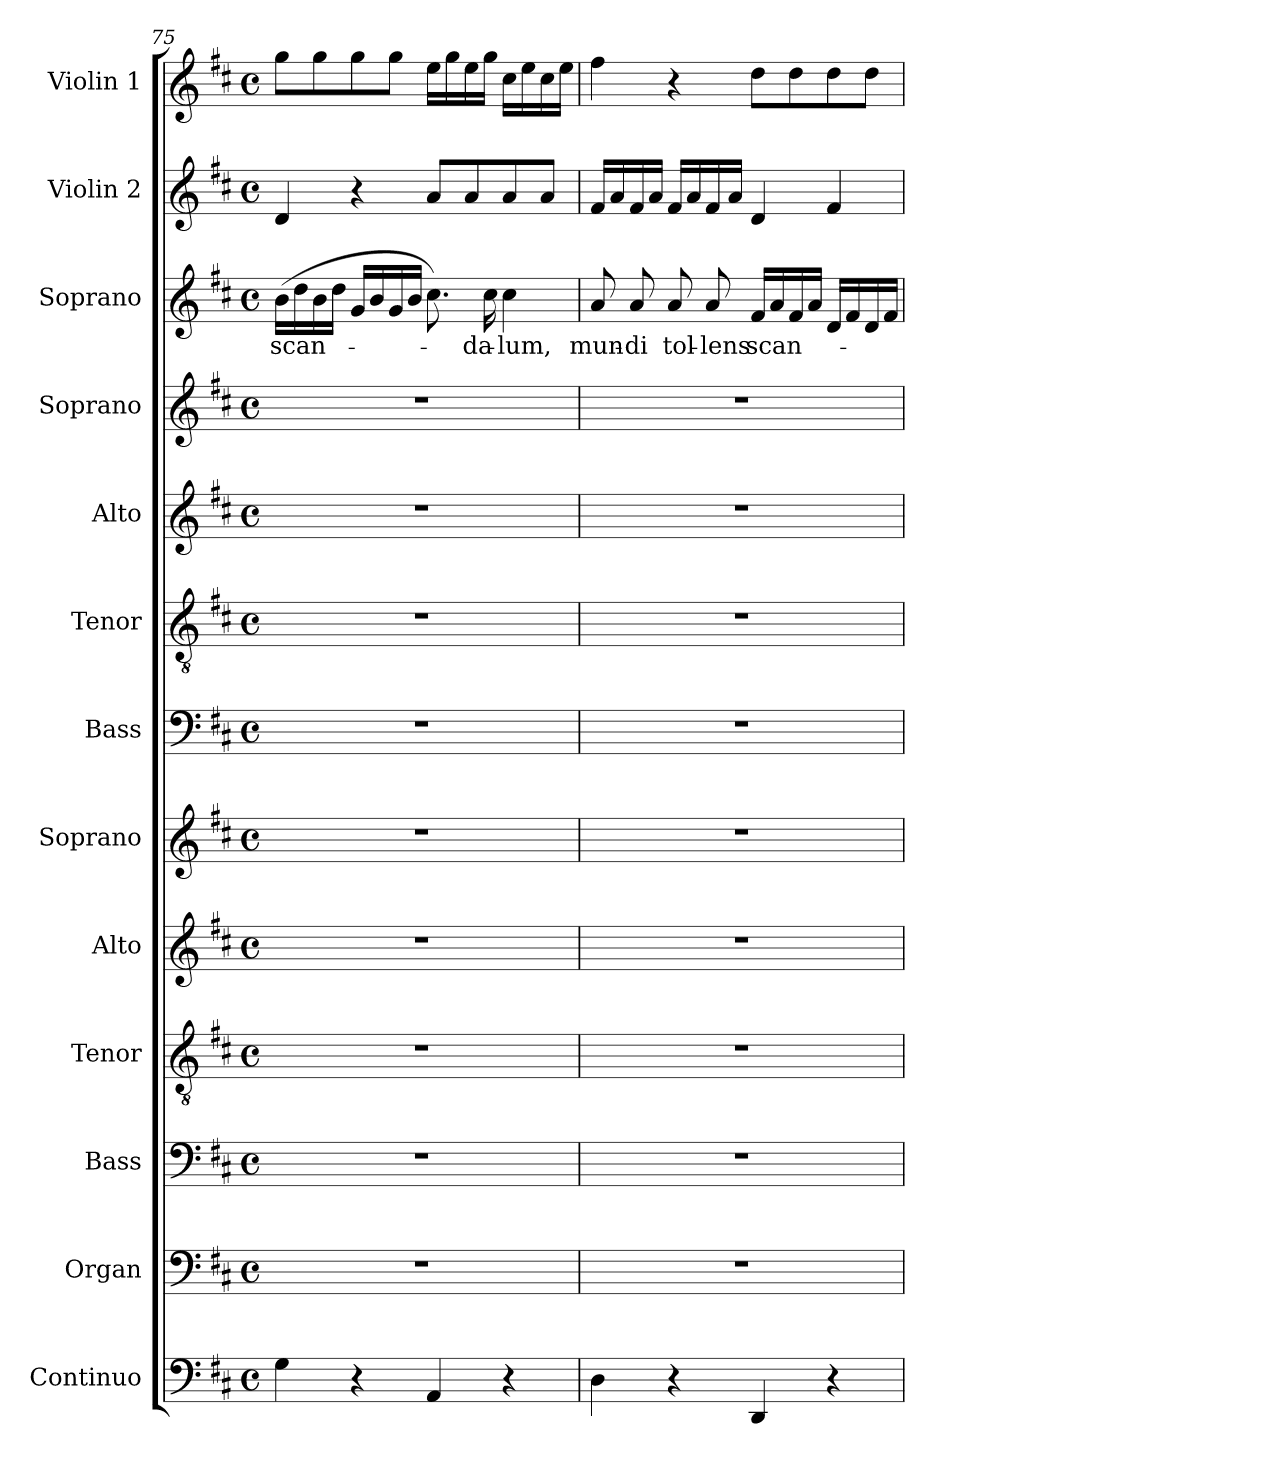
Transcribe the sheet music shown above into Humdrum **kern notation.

**kern	**kern	**kern	**kern	**kern	**kern	**kern	**kern	**kern	**kern	**kern	**text	**kern	**kern
*part13	*part12	*part11	*part10	*part9	*part8	*part7	*part6	*part5	*part4	*part3	*part3	*part2	*part1
*staff13	*staff12	*staff11	*staff10	*staff9	*staff8	*staff7	*staff6	*staff5	*staff4	*staff3	*staff3	*staff2	*staff1
*I"Continuo	*I"Organ	*I"Bass	*I"Tenor	*I"Alto	*I"Soprano	*I"Bass	*I"Tenor	*I"Alto	*I"Soprano	*I"Soprano	*	*I"Violin 2	*I"Violin 1
*I'Cont.	*I'Org.	*I'B.	*I'T.	*I'A.	*I'S.	*I'B.	*I'T.	*I'A.	*I'S.	*I'S.	*	*I'Vln. 2	*I'Vln. 1
*clefF4	*clefF4	*clefF4	*clefGv2	*clefG2	*clefG2	*clefF4	*clefGv2	*clefG2	*clefG2	*clefG2	*	*clefG2	*clefG2
*	*	*	*ITrd7c12	*	*	*	*ITrd7c12	*	*	*	*	*	*
*k[f#c#]	*k[f#c#]	*k[f#c#]	*k[f#c#]	*k[f#c#]	*k[f#c#]	*k[f#c#]	*k[f#c#]	*k[f#c#]	*k[f#c#]	*k[f#c#]	*	*k[f#c#]	*k[f#c#]
*D:	*D:	*D:	*D:	*D:	*D:	*D:	*D:	*D:	*D:	*D:	*	*D:	*D:
*M4/4	*M4/4	*M4/4	*M4/4	*M4/4	*M4/4	*M4/4	*M4/4	*M4/4	*M4/4	*M4/4	*	*M4/4	*M4/4
*met(c)	*met(c)	*met(c)	*met(c)	*met(c)	*met(c)	*met(c)	*met(c)	*met(c)	*met(c)	*met(c)	*	*met(c)	*met(c)
=75	=75	=75	=75	=75	=75	=75	=75	=75	=75	=75	=75	=75	=75
!	!	!	!	!	!	!	!	!	!	!	!LO:LY:b:color=#000000	!	!
4Gi\	1r	1r	1r	1r	1r	1r	1r	1r	1r	(16bi\LL	scan-	4di/	8ggi\L
.	.	.	.	.	.	.	.	.	.	16ddi\	.	.	.
.	.	.	.	.	.	.	.	.	.	16bi\	.	.	8ggi\
.	.	.	.	.	.	.	.	.	.	16ddi\JJ	.	.	.
4r	.	.	.	.	.	.	.	.	.	16gi/LL	.	4r	8ggi\
.	.	.	.	.	.	.	.	.	.	16bi/	.	.	.
.	.	.	.	.	.	.	.	.	.	16gi/	.	.	8ggi\J
.	.	.	.	.	.	.	.	.	.	16bi/JJ	.	.	.
4AAi/	.	.	.	.	.	.	.	.	.	8.cc#i\)	.	8ai/L	16eei\LL
.	.	.	.	.	.	.	.	.	.	.	.	.	16ggi\
.	.	.	.	.	.	.	.	.	.	.	.	8ai/	16eei\
!	!	!	!	!	!	!	!	!	!	!	!LO:LY:b:color=#000000	!	!
.	.	.	.	.	.	.	.	.	.	16cc#i\	-da-	.	16ggi\JJ
!	!	!	!	!	!	!	!	!	!	!	!LO:LY:b:color=#000000	!	!
4r	.	.	.	.	.	.	.	.	.	4cc#i\	-lum,	8ai/	16cc#i\LL
.	.	.	.	.	.	.	.	.	.	.	.	.	16eei\
.	.	.	.	.	.	.	.	.	.	.	.	8ai/J	16cc#i\
.	.	.	.	.	.	.	.	.	.	.	.	.	16eei\JJ
!!LO:LB:g=z
=76	=76	=76	=76	=76	=76	=76	=76	=76	=76	=76	=76	=76	=76
!	!	!	!	!	!	!	!	!	!	!	!LO:LY:b:color=#000000	!	!
4Di\	1r	1r	1r	1r	1r	1r	1r	1r	1r	8ai/	mun-	16f#i/LL	4ff#i\
.	.	.	.	.	.	.	.	.	.	.	.	16ai/	.
!	!	!	!	!	!	!	!	!	!	!	!LO:LY:b:color=#000000	!	!
.	.	.	.	.	.	.	.	.	.	8ai/	-di	16f#i/	.
.	.	.	.	.	.	.	.	.	.	.	.	16ai/JJ	.
!	!	!	!	!	!	!	!	!	!	!	!LO:LY:b:color=#000000	!	!
4r	.	.	.	.	.	.	.	.	.	8ai/	tol-	16f#i/LL	4r
.	.	.	.	.	.	.	.	.	.	.	.	16ai/	.
!	!	!	!	!	!	!	!	!	!	!	!LO:LY:b:color=#000000	!	!
.	.	.	.	.	.	.	.	.	.	8ai/	-lens	16f#i/	.
.	.	.	.	.	.	.	.	.	.	.	.	16ai/JJ	.
!	!	!	!	!	!	!	!	!	!	!	!LO:LY:b:color=#000000	!	!
4DDi/	.	.	.	.	.	.	.	.	.	16f#i/LL	scan-	4di/	8ddi\L
.	.	.	.	.	.	.	.	.	.	16ai/	.	.	.
.	.	.	.	.	.	.	.	.	.	16f#i/	.	.	8ddi\
.	.	.	.	.	.	.	.	.	.	16ai/JJ	.	.	.
4r	.	.	.	.	.	.	.	.	.	16di/LL	.	4f#i/	8ddi\
.	.	.	.	.	.	.	.	.	.	16f#i/	.	.	.
.	.	.	.	.	.	.	.	.	.	16di/	.	.	8ddi\J
.	.	.	.	.	.	.	.	.	.	16f#i/JJ	.	.	.
=	=	=	=	=	=	=	=	=	=	=	=	=	=
*-	*-	*-	*-	*-	*-	*-	*-	*-	*-	*-	*-	*-	*-
